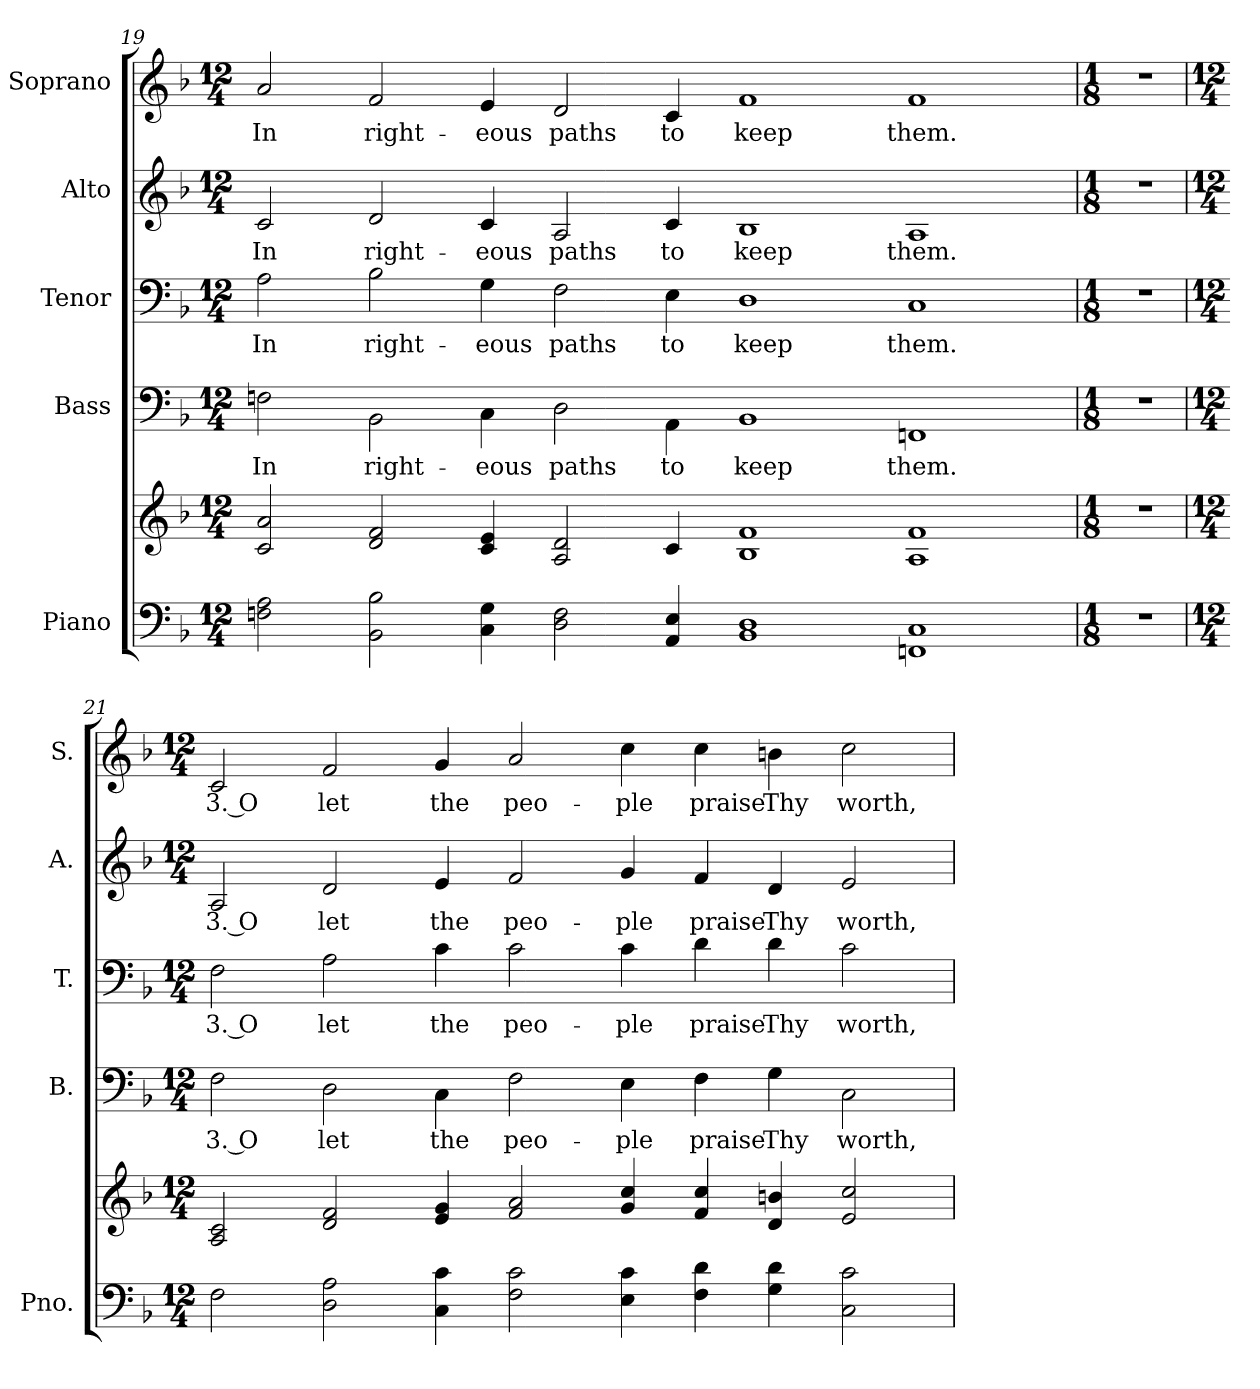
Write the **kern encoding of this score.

**kern	**kern	**kern	**text	**kern	**text	**kern	**text	**kern	**text
*part5	*part5	*part4	*part4	*part3	*part3	*part2	*part2	*part1	*part1
*staff6	*staff5	*staff4	*staff4	*staff3	*staff3	*staff2	*staff2	*staff1	*staff1
*I"Piano	*	*I"Bass	*	*I"Tenor	*	*I"Alto	*	*I"Soprano	*
*I'Pno.	*	*I'B.	*	*I'T.	*	*I'A.	*	*I'S.	*
!!LO:PB:g=z
*clefF4	*clefG2	*clefF4	*	*clefF4	*	*clefG2	*	*clefG2	*
*k[b-]	*k[b-]	*k[b-]	*	*k[b-]	*	*k[b-]	*	*k[b-]	*
*F:	*F:	*F:	*	*F:	*	*F:	*	*F:	*
*M12/4	*M12/4	*M12/4	*	*M12/4	*	*M12/4	*	*M12/4	*
=19	=19	=19	=19	=19	=19	=19	=19	=19	=19
!	!	!	!LO:LY:b:color=#000000	!	!	!	!	!	!
!	!	!	!	!	!LO:LY:b:color=#000000	!	!	!	!
!	!	!	!	!	!	!	!LO:LY:b:color=#000000	!	!
!	!	!	!	!	!	!	!	!	!LO:LY:b:color=#000000
2Fni\ 2Ai	2ci/ 2ai	2Fni\	In	2Ai\	In	2ci/	In	2ai/	In
!	!	!	!LO:LY:b:color=#000000	!	!	!	!	!	!
!	!	!	!	!	!LO:LY:b:color=#000000	!	!	!	!
!	!	!	!	!	!	!	!LO:LY:b:color=#000000	!	!
!	!	!	!	!	!	!	!	!	!LO:LY:b:color=#000000
2BB-i\ 2B-i	2di/ 2fi	2BB-i\	right-	2B-i\	right-	2di/	right-	2fi/	right-
!	!	!	!LO:LY:b:color=#000000	!	!	!	!	!	!
!	!	!	!	!	!LO:LY:b:color=#000000	!	!	!	!
!	!	!	!	!	!	!	!LO:LY:b:color=#000000	!	!
!	!	!	!	!	!	!	!	!	!LO:LY:b:color=#000000
4Ci\ 4Gi	4ci/ 4ei	4Ci\	-eous	4Gi\	-eous	4ci/	-eous	4ei/	-eous
!	!	!	!LO:LY:b:color=#000000	!	!	!	!	!	!
!	!	!	!	!	!LO:LY:b:color=#000000	!	!	!	!
!	!	!	!	!	!	!	!LO:LY:b:color=#000000	!	!
!	!	!	!	!	!	!	!	!	!LO:LY:b:color=#000000
2Di\ 2Fi	2Ai/ 2di	2Di\	paths	2Fi\	paths	2Ai/	paths	2di/	paths
!	!	!	!LO:LY:b:color=#000000	!	!	!	!	!	!
!	!	!	!	!	!LO:LY:b:color=#000000	!	!	!	!
!	!	!	!	!	!	!	!LO:LY:b:color=#000000	!	!
!	!	!	!	!	!	!	!	!	!LO:LY:b:color=#000000
4AAi/ 4Ei	4ci/	4AAi\	to	4Ei\	to	4ci/	to	4ci/	to
!	!	!	!LO:LY:b:color=#000000	!	!	!	!	!	!
!	!	!	!	!	!LO:LY:b:color=#000000	!	!	!	!
!	!	!	!	!	!	!	!LO:LY:b:color=#000000	!	!
!	!	!	!	!	!	!	!	!	!LO:LY:b:color=#000000
1BB-i 1Di	1B-i 1fi	1BB-i	keep	1Di	keep	1B-i	keep	1fi	keep
!	!	!	!LO:LY:b:color=#000000	!	!	!	!	!	!
!	!	!	!	!	!LO:LY:b:color=#000000	!	!	!	!
!	!	!	!	!	!	!	!LO:LY:b:color=#000000	!	!
!	!	!	!	!	!	!	!	!	!LO:LY:b:color=#000000
1FFni 1Ci	1Ai 1fi	1FFni	them.	1Ci	them.	1Ai	them.	1fi	them.
!!LO:PB:g=z
=20	=20	=20	=20	=20	=20	=20	=20	=20	=20
*M1/8	*M1/8	*M1/8	*	*M1/8	*	*M1/8	*	*M1/8	*
!LO:N:vis=1	!LO:N:vis=1	!LO:N:vis=1	!	!LO:N:vis=1	!	!LO:N:vis=1	!	!LO:N:vis=1	!
8r	8r	8r	.	8r	.	8r	.	8r	.
!!LO:PB:g=z
=21	=21	=21	=21	=21	=21	=21	=21	=21	=21
*M12/4	*M12/4	*M12/4	*	*M12/4	*	*M12/4	*	*M12/4	*
!	!	!	!LO:LY:b:color=#000000	!	!	!	!	!	!
!	!	!	!	!	!LO:LY:b:color=#000000	!	!	!	!
!	!	!	!	!	!	!	!LO:LY:b:color=#000000	!	!
!	!	!	!	!	!	!	!	!	!LO:LY:b:color=#000000
2Fi\	2Ai/ 2ci	2Fi\	3. O	2Fi\	3. O	2Ai/	3. O	2ci/	3. O
!	!	!	!LO:LY:b:color=#000000	!	!	!	!	!	!
!	!	!	!	!	!LO:LY:b:color=#000000	!	!	!	!
!	!	!	!	!	!	!	!LO:LY:b:color=#000000	!	!
!	!	!	!	!	!	!	!	!	!LO:LY:b:color=#000000
2Di\ 2Ai	2di/ 2fi	2Di\	let	2Ai\	let	2di/	let	2fi/	let
!	!	!	!LO:LY:b:color=#000000	!	!	!	!	!	!
!	!	!	!	!	!LO:LY:b:color=#000000	!	!	!	!
!	!	!	!	!	!	!	!LO:LY:b:color=#000000	!	!
!	!	!	!	!	!	!	!	!	!LO:LY:b:color=#000000
4Ci\ 4ci	4ei/ 4gi	4Ci\	the	4ci\	the	4ei/	the	4gi/	the
!	!	!	!LO:LY:b:color=#000000	!	!	!	!	!	!
!	!	!	!	!	!LO:LY:b:color=#000000	!	!	!	!
!	!	!	!	!	!	!	!LO:LY:b:color=#000000	!	!
!	!	!	!	!	!	!	!	!	!LO:LY:b:color=#000000
2Fi\ 2ci	2fi/ 2ai	2Fi\	peo-	2ci\	peo-	2fi/	peo-	2ai/	peo-
!	!	!	!LO:LY:b:color=#000000	!	!	!	!	!	!
!	!	!	!	!	!LO:LY:b:color=#000000	!	!	!	!
!	!	!	!	!	!	!	!LO:LY:b:color=#000000	!	!
!	!	!	!	!	!	!	!	!	!LO:LY:b:color=#000000
4Ei\ 4ci	4gi/ 4cci	4Ei\	-ple	4ci\	-ple	4gi/	-ple	4cci\	-ple
!	!	!	!LO:LY:b:color=#000000	!	!	!	!	!	!
!	!	!	!	!	!LO:LY:b:color=#000000	!	!	!	!
!	!	!	!	!	!	!	!LO:LY:b:color=#000000	!	!
!	!	!	!	!	!	!	!	!	!LO:LY:b:color=#000000
4Fi\ 4di	4fi/ 4cci	4Fi\	praise	4di\	praise	4fi/	praise	4cci\	praise
!	!	!	!LO:LY:b:color=#000000	!	!	!	!	!	!
!	!	!	!	!	!LO:LY:b:color=#000000	!	!	!	!
!	!	!	!	!	!	!	!LO:LY:b:color=#000000	!	!
!	!	!	!	!	!	!	!	!	!LO:LY:b:color=#000000
4Gi\ 4di	4di/ 4bni	4Gi\	Thy	4di\	Thy	4di/	Thy	4bni\	Thy
!	!	!	!LO:LY:b:color=#000000	!	!	!	!	!	!
!	!	!	!	!	!LO:LY:b:color=#000000	!	!	!	!
!	!	!	!	!	!	!	!LO:LY:b:color=#000000	!	!
!	!	!	!	!	!	!	!	!	!LO:LY:b:color=#000000
2Ci\ 2ci	2ei/ 2cci	2Ci\	worth,	2ci\	worth,	2ei/	worth,	2cci\	worth,
=	=	=	=	=	=	=	=	=	=
*-	*-	*-	*-	*-	*-	*-	*-	*-	*-
